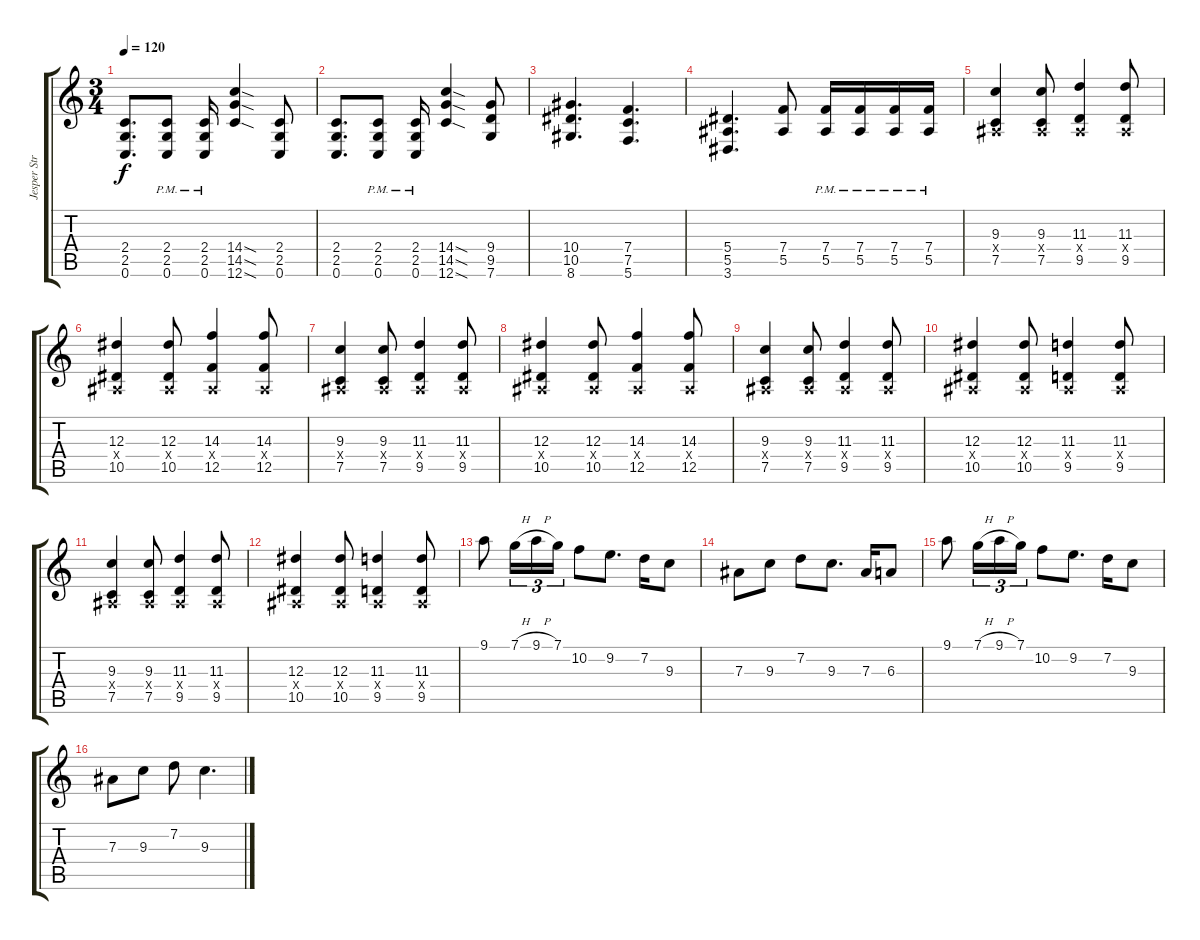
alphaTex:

\track ("Jesper Strömblad" "Jesper Str") {instrument distortionguitar}
\staff {score tabs}
\tuning (C4 G3 Eb3 Bb2 F2 C2) {hide}
\ts (3 4)
\tempo 120
\clef g2
\ks c
(2.4 2.5 0.6).8{d dy f} (2.4{pm} 2.5{pm} 0.6{pm}).8 (2.4{pm} 2.5{pm} 0.6{pm}).16 (14.4{sod} 14.5{sod} 12.6{sod}).4 (2.4 2.5 0.6).8 |
(2.4 2.5 0.6).8{d} (2.4{pm} 2.5{pm} 0.6{pm}).8 (2.4{pm} 2.5{pm} 0.6{pm}).16 (14.4{sod} 14.5{sod} 12.6{sod}).4 (9.4 9.5 7.6).8 |
(10.4 10.5 8.6).4{d} (7.4 7.5 5.6).4{d} |
(5.4 5.5 3.6).4{d} (7.4 5.5).8 (7.4{pm} 5.5{pm}).16 (7.4{pm} 5.5{pm}).16 (7.4{pm} 5.5{pm}).16 (7.4{pm} 5.5{pm}).16 |
(9.3 0.4{x} 7.5).4{balance 8} (9.3 0.4{x} 7.5).8 (11.3 0.4{x} 9.5).4 (11.3 0.4{x} 9.5).8 |
(12.3 0.4{x} 10.5).4 (12.3 0.4{x} 10.5).8 (14.3 0.4{x} 12.5).4 (14.3 0.4{x} 12.5).8 |
(9.3 0.4{x} 7.5).4 (9.3 0.4{x} 7.5).8 (11.3 0.4{x} 9.5).4 (11.3 0.4{x} 9.5).8 |
(12.3 0.4{x} 10.5).4 (12.3 0.4{x} 10.5).8 (14.3 0.4{x} 12.5).4 (14.3 0.4{x} 12.5).8 |
(9.3 0.4{x} 7.5).4 (9.3 0.4{x} 7.5).8 (11.3 0.4{x} 9.5).4 (11.3 0.4{x} 9.5).8 |
(12.3 0.4{x} 10.5).4 (12.3 0.4{x} 10.5).8 (11.3 0.4{x} 9.5).4 (11.3 0.4{x} 9.5).8 |
(9.3 0.4{x} 7.5).4 (9.3 0.4{x} 7.5).8 (11.3 0.4{x} 9.5).4 (11.3 0.4{x} 9.5).8 |
(12.3 0.4{x} 10.5).4 (12.3 0.4{x} 10.5).8 (11.3 0.4{x} 9.5).4 (11.3 0.4{x} 9.5).8 |
9.1.8{balance 0} 7.1{h}.16{tu (3 2)} 9.1{h}.16{tu (3 2)} 7.1.16{tu (3 2)} 10.2.8 9.2.8{d} 7.2.16 9.3.8 |
7.3.8 9.3.8 7.2.8 9.3.8{d} 7.3.16 6.3.8 |
9.1.8 7.1{h}.16{tu (3 2)} 9.1{h}.16{tu (3 2)} 7.1.16{tu (3 2)} 10.2.8 9.2.8{d} 7.2.16 9.3.8 |
7.3.8 9.3.8 7.2.8 9.3.4{d}
